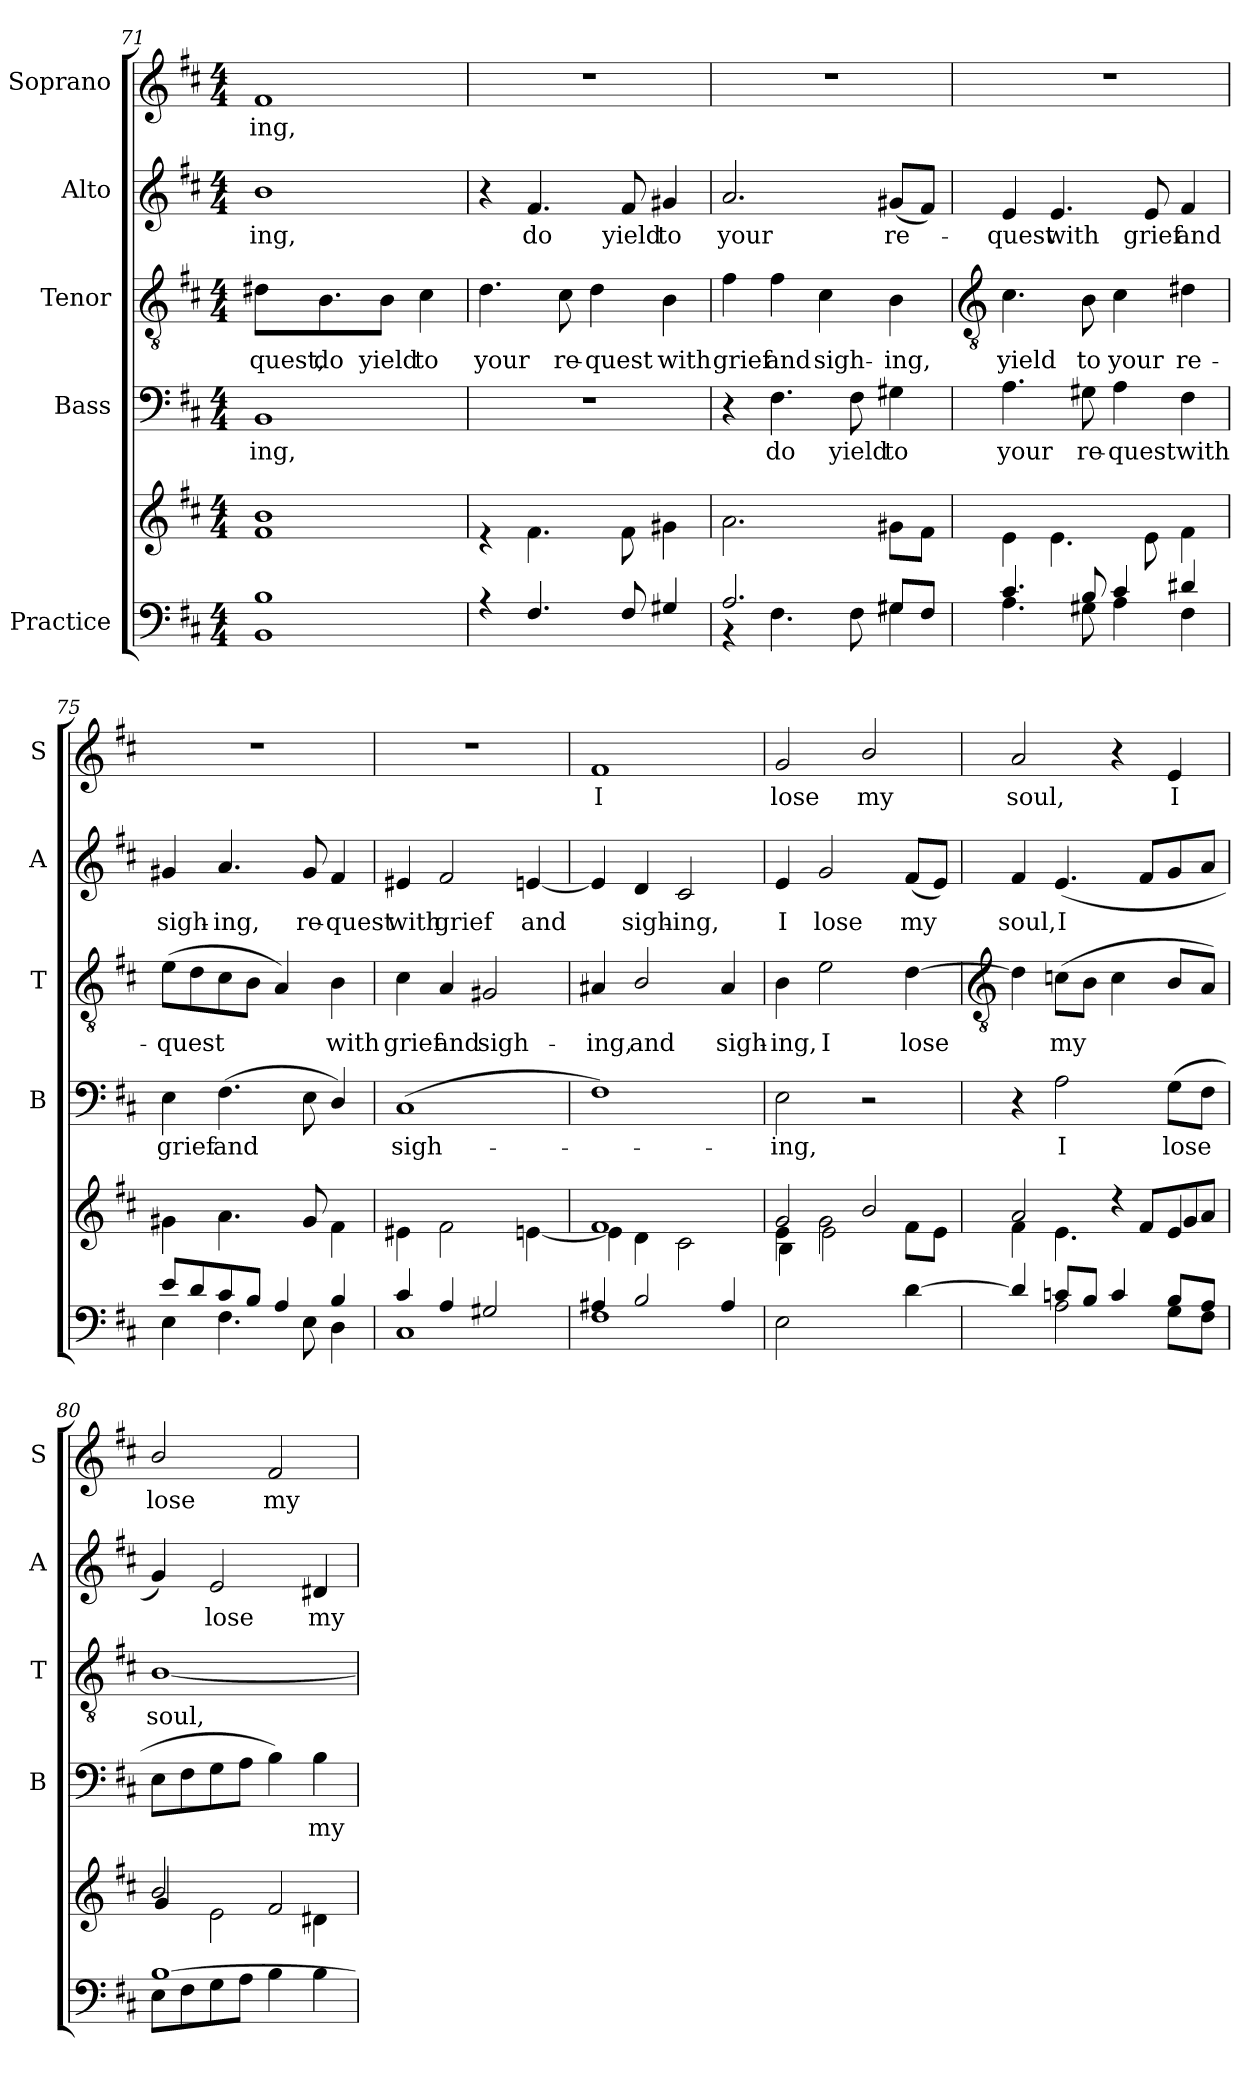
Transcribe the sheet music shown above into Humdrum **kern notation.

**kern	**kern	**kern	**text	**kern	**text	**kern	**text	**kern	**text
*part5	*part5	*part4	*part4	*part3	*part3	*part2	*part2	*part1	*part1
*staff6	*staff5	*staff4	*staff4	*staff3	*staff3	*staff2	*staff2	*staff1	*staff1
*I"Practice	*	*I"Bass	*	*I"Tenor	*	*I"Alto	*	*I"Soprano	*
*	*	*I'B	*	*I'T	*	*I'A	*	*I'S	*
*clefF4	*clefG2	*clefF4	*	*clefGv2	*	*clefG2	*	*clefG2	*
*k[f#c#]	*k[f#c#]	*k[f#c#]	*	*k[f#c#]	*	*k[f#c#]	*	*k[f#c#]	*
*D:	*D:	*D:	*	*D:	*	*D:	*	*D:	*
*M4/4	*M4/4	*M4/4	*	*M4/4	*	*M4/4	*	*M4/4	*
=71	=71	=71	=71	=71	=71	=71	=71	=71	=71
*^	*^	*	*	*	*	*	*	*	*
!	!	!	!	!	!LO:LY:b	!	!LO:LY:b	!	!LO:LY:b	!	!LO:LY:b
1B	1BB	1f#	1b	1BB	-ing,	4d#X	-quest,	1b	-ing,	1f#	ing,
!	!	!	!	!	!	!	!LO:LY:b	!	!	!	!
.	.	.	.	.	.	4.B	do	.	.	.	.
!	!	!	!	!	!	!	!LO:LY:b	!	!	!	!
.	.	.	.	.	.	8BJ	yield	.	.	.	.
!	!	!	!	!	!	!	!LO:LY:b	!	!	!	!
.	.	.	.	.	.	4c#	to	.	.	.	.
=72	=72	=72	=72	=72	=72	=72	=72	=72	=72	=72	=72
!	!	!	!	!	!	!	!LO:LY:b	!	!	!	!
4r	1ryy	1ryy	4r	1r	.	4.d	your	4r	.	1r	.
!	!	!	!	!	!	!	!	!	!LO:LY:b	!	!
4.F#	.	.	4.f#	.	.	.	.	4.f#	do	.	.
!	!	!	!	!	!	!	!LO:LY:b	!	!	!	!
.	.	.	.	.	.	8c#	re-	.	.	.	.
!	!	!	!	!	!	!	!LO:LY:b	!	!	!	!
.	.	.	.	.	.	4d	-quest	.	.	.	.
!	!	!	!	!	!	!	!	!	!LO:LY:b	!	!
8F#	.	.	8f#	.	.	.	.	8f#	yield	.	.
!	!	!	!	!	!	!	!LO:LY:b	!	!LO:LY:b	!	!
4G#X	.	.	4g#X	.	.	4B	with	4g#X	to	.	.
=73	=73	=73	=73	=73	=73	=73	=73	=73	=73	=73	=73
!	!	!	!	!	!	!	!LO:LY:b	!	!LO:LY:b	!	!
2.A/	4r	1ryy	2.a	4r	.	4f#	grief	2.a	your	1r	.
!	!	!	!	!	!LO:LY:b	!	!LO:LY:b	!	!	!	!
.	4.F#	.	.	4.F#	do	4f#	and	.	.	.	.
!	!	!	!	!	!	!	!LO:LY:b	!	!	!	!
.	.	.	.	.	.	4c#	sigh-	.	.	.	.
!	!	!	!	!	!LO:LY:b	!	!	!	!	!	!
.	8F#	.	.	8F#	yield	.	.	.	.	.	.
!	!	!	!	!	!LO:LY:b	!	!LO:LY:b	!	!LO:LY:b	!	!
8G#X/L	4G#X	.	8g#XL	4G#X	to	4B	-ing,	(<8g#XL	re-	.	.
8F#/J	.	.	8f#J	.	.	.	.	8f#J)	.	.	.
!!LO:LB:g=z
=74	=74	=74	=74	=74	=74	=74	=74	=74	=74	=74	=74
*	*	*	*	*	*	*clefGv2	*	*	*	*	*
!	!	!	!	!	!LO:LY:b	!	!LO:LY:b	!	!LO:LY:b	!	!
4.c#	4.A	1ryy	4e	4.A	your	4.c#	yield	4e	quest	1r	.
!	!	!	!	!	!	!	!	!	!LO:LY:b	!	!
.	.	.	4.e	.	.	.	.	4.e	with	.	.
!	!	!	!	!	!LO:LY:b	!	!LO:LY:b	!	!	!	!
8B	8G#X	.	.	8G#X	re-	8B	to	.	.	.	.
!	!	!	!	!	!LO:LY:b	!	!LO:LY:b	!	!	!	!
4c#	4A	.	.	4A	-quest	4c#	your	.	.	.	.
!	!	!	!	!	!	!	!	!	!LO:LY:b	!	!
.	.	.	8e	.	.	.	.	8e	grief	.	.
!	!	!	!	!	!LO:LY:b	!	!LO:LY:b	!	!LO:LY:b	!	!
4d#X	4F#	.	4f#	4F#	with	4d#X	re-	4f#	and	.	.
=75	=75	=75	=75	=75	=75	=75	=75	=75	=75	=75	=75
!	!	!	!	!	!LO:LY:b	!	!LO:LY:b	!	!LO:LY:b	!	!
8e/L	4E	1ryy	4g#X	4E	grief	(>8eL	-quest	4g#X	sigh-	1r	.
8d/	.	.	.	.	.	8d	.	.	.	.	.
!	!	!	!	!	!LO:LY:b	!	!	!	!LO:LY:b	!	!
8c#/	4.F#	.	4.a	(>4.F#	and	8c#	.	4.a	-ing,	.	.
8B/J	.	.	.	.	.	8BJ	.	.	.	.	.
4A/	.	.	.	.	.	4A)	.	.	.	.	.
!	!	!	!	!	!	!	!	!	!LO:LY:b	!	!
.	8E	.	8g#/	8E	.	.	.	8g#/	re-	.	.
!	!	!	!	!	!	!	!LO:LY:b	!	!LO:LY:b	!	!
4B	4D	.	4f#	4D/)	.	4B	with	4f#	-quest	.	.
=76	=76	=76	=76	=76	=76	=76	=76	=76	=76	=76	=76
!	!	!	!	!	!LO:LY:b	!	!LO:LY:b	!	!LO:LY:b	!	!
4c#/	1C#	1ryy	4e#X	(<1C#	sigh-	4c#	grief	4e#X	with	1r	.
!	!	!	!	!	!	!	!LO:LY:b	!	!LO:LY:b	!	!
4A/	.	.	2f#	.	.	4A	and	2f#	grief	.	.
!	!	!	!	!	!	!	!LO:LY:b	!	!	!	!
2G#X/	.	.	.	.	.	2G#X	sigh-	.	.	.	.
!	!	!	!	!	!	!	!	!	!LO:LY:b	!	!
.	.	.	[4en	.	.	.	.	[4en	and	.	.
=77	=77	=77	=77	=77	=77	=77	=77	=77	=77	=77	=77
!	!	!	!	!	!	!	!LO:LY:b	!	!	!	!LO:LY:b
4A#X/	1F#	1f#	4e\]	1F#)	.	4A#X	-ing,	4e]	.	1f#	I
!	!	!	!	!	!	!	!LO:LY:b	!	!LO:LY:b	!	!
2B/	.	.	4d\	.	.	2B/	and	4d	sigh-	.	.
!	!	!	!	!	!	!	!	!	!LO:LY:b	!	!
.	.	.	2c#\	.	.	.	.	2c#	-ing,	.	.
!	!	!	!	!	!	!	!LO:LY:b	!	!	!	!
4A#/	.	.	.	.	.	4A#	sigh-	.	.	.	.
=78	=78	=78	=78	=78	=78	=78	=78	=78	=78	=78	=78
*	*	*	*^	*	*	*	*	*	*	*	*
!	!	!	!	!	!	!LO:LY:b	!	!LO:LY:b	!	!LO:LY:b	!	!LO:LY:b
2.ryy	2E	2g	4e\	4B\	2E	ing,	4B	-ing,	4e	I	2g	lose
!	!	!	!	!	!	!	!	!LO:LY:b	!	!LO:LY:b	!	!
.	.	.	2g\	2e\	.	.	2e	I	2g/	lose	.	.
!	!	!	!	!	!	!	!	!	!	!	!	!LO:LY:b
.	2ryy	2b/	.	.	2r	.	.	.	.	.	2b/	my
!	!	!	!	!	!	!	!	!LO:LY:b	!	!LO:LY:b	!	!
[4d	.	.	8f#\L	4ryy	.	.	[4d	lose	(<8f#L	my	.	.
.	.	.	8e\J	.	.	.	.	.	8eJ)	.	.	.
*	*	*v	*v	*v	*	*	*	*	*	*	*	*
!!LO:LB:g=z
=79	=79	=79	=79	=79	=79	=79	=79	=79	=79	=79
*	*	*	*	*	*clefGv2	*	*	*	*	*
*	*	*^	*	*	*	*	*	*	*	*
!	!	!	!	!	!	!	!	!	!LO:LY:b	!	!LO:LY:b
4d/]	4ryy	2a	4f#	4r	.	4d]	.	4f#	soul,	2a	soul,
!	!	!	!	!	!LO:LY:b	!	!LO:LY:b	!	!LO:LY:b	!	!
8cn/L	2A	.	4.e	2A	I	(>8cnL	my	(<4.e	I	.	.
8B/J	.	.	.	.	.	8BJ	.	.	.	.	.
4c/	.	4r	.	.	.	4c	.	.	.	4r	.
.	.	.	8f#L	.	.	.	.	8f#L	.	.	.
!	!	!	!	!	!LO:LY:b	!	!	!	!	!	!LO:LY:b
8BL	8GL	4e	8g/	(>8GL	lose	8BL	.	8g/	.	4e	I
8AJ	8F#J	.	8a/J	8F#J	.	8AJ)	.	8a/J	.	.	.
=80	=80	=80	=80	=80	=80	=80	=80	=80	=80	=80	=80
!	!	!	!	!	!	!	!LO:LY:b	!	!	!	!LO:LY:b
[1B/	8EL	2b/	4g/	8EL	.	[1B/	soul,	4g/)	.	2b/	lose
.	8F#	.	.	8F#	.	.	.	.	.	.	.
!	!	!	!	!	!	!	!	!	!LO:LY:b	!	!
.	8G	.	2e	8G	.	.	.	2e	lose	.	.
.	8AJ	.	.	8AJ	.	.	.	.	.	.	.
!	!	!	!	!	!	!	!	!	!	!	!LO:LY:b
.	4B	2f#	.	4B)	.	.	.	.	.	2f#	my
!	!	!	!	!	!LO:LY:b	!	!	!	!LO:LY:b	!	!
.	4B	.	4d#X	4B	my	.	.	4d#X	my	.	.
*v	*v	*	*	*	*	*	*	*	*	*	*
*	*v	*v	*	*	*	*	*	*	*	*
=	=	=	=	=	=	=	=	=	=
*-	*-	*-	*-	*-	*-	*-	*-	*-	*-
